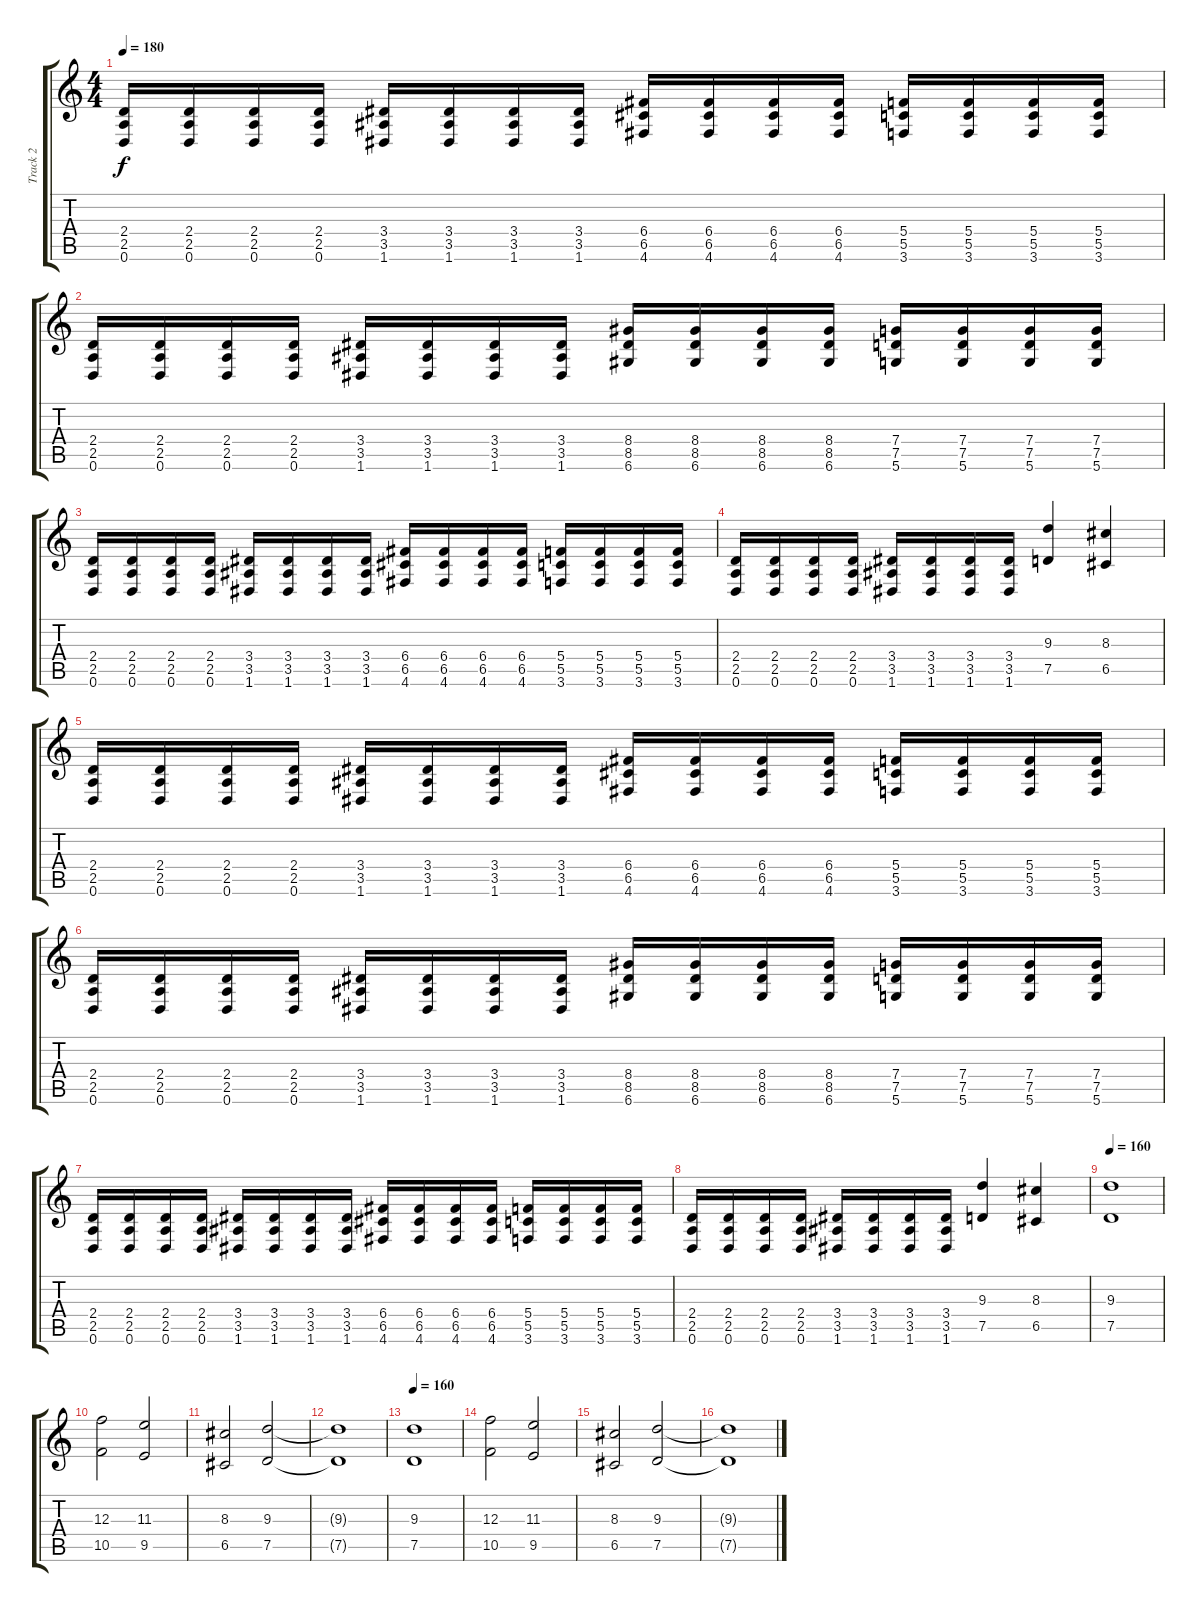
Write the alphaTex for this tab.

\track ("Track 2" "Track 2") {instrument distortionguitar}
\staff {score tabs}
\tuning (D4 A3 F3 C3 G2 D2) {hide}
\ts (4 4)
\tempo 180
\clef g2
\ks c
(2.4 2.5 0.6).16{dy f} (2.4 2.5 0.6).16 (2.4 2.5 0.6).16 (2.4 2.5 0.6).16 (3.4 3.5 1.6).16 (3.4 3.5 1.6).16 (3.4 3.5 1.6).16 (3.4 3.5 1.6).16 (6.4 6.5 4.6).16 (6.4 6.5 4.6).16 (6.4 6.5 4.6).16 (6.4 6.5 4.6).16 (5.4 5.5 3.6).16 (5.4 5.5 3.6).16 (5.4 5.5 3.6).16 (5.4 5.5 3.6).16 |
(2.4 2.5 0.6).16 (2.4 2.5 0.6).16 (2.4 2.5 0.6).16 (2.4 2.5 0.6).16 (3.4 3.5 1.6).16 (3.4 3.5 1.6).16 (3.4 3.5 1.6).16 (3.4 3.5 1.6).16 (8.4 8.5 6.6).16 (8.4 8.5 6.6).16 (8.4 8.5 6.6).16 (8.4 8.5 6.6).16 (7.4 7.5 5.6).16 (7.4 7.5 5.6).16 (7.4 7.5 5.6).16 (7.4 7.5 5.6).16 |
(2.4 2.5 0.6).16 (2.4 2.5 0.6).16 (2.4 2.5 0.6).16 (2.4 2.5 0.6).16 (3.4 3.5 1.6).16 (3.4 3.5 1.6).16 (3.4 3.5 1.6).16 (3.4 3.5 1.6).16 (6.4 6.5 4.6).16 (6.4 6.5 4.6).16 (6.4 6.5 4.6).16 (6.4 6.5 4.6).16 (5.4 5.5 3.6).16 (5.4 5.5 3.6).16 (5.4 5.5 3.6).16 (5.4 5.5 3.6).16 |
(2.4 2.5 0.6).16 (2.4 2.5 0.6).16 (2.4 2.5 0.6).16 (2.4 2.5 0.6).16 (3.4 3.5 1.6).16 (3.4 3.5 1.6).16 (3.4 3.5 1.6).16 (3.4 3.5 1.6).16 (9.3 7.5).4 (8.3 6.5).4 |
(2.4 2.5 0.6).16 (2.4 2.5 0.6).16 (2.4 2.5 0.6).16 (2.4 2.5 0.6).16 (3.4 3.5 1.6).16 (3.4 3.5 1.6).16 (3.4 3.5 1.6).16 (3.4 3.5 1.6).16 (6.4 6.5 4.6).16 (6.4 6.5 4.6).16 (6.4 6.5 4.6).16 (6.4 6.5 4.6).16 (5.4 5.5 3.6).16 (5.4 5.5 3.6).16 (5.4 5.5 3.6).16 (5.4 5.5 3.6).16 |
(2.4 2.5 0.6).16 (2.4 2.5 0.6).16 (2.4 2.5 0.6).16 (2.4 2.5 0.6).16 (3.4 3.5 1.6).16 (3.4 3.5 1.6).16 (3.4 3.5 1.6).16 (3.4 3.5 1.6).16 (8.4 8.5 6.6).16 (8.4 8.5 6.6).16 (8.4 8.5 6.6).16 (8.4 8.5 6.6).16 (7.4 7.5 5.6).16 (7.4 7.5 5.6).16 (7.4 7.5 5.6).16 (7.4 7.5 5.6).16 |
(2.4 2.5 0.6).16 (2.4 2.5 0.6).16 (2.4 2.5 0.6).16 (2.4 2.5 0.6).16 (3.4 3.5 1.6).16 (3.4 3.5 1.6).16 (3.4 3.5 1.6).16 (3.4 3.5 1.6).16 (6.4 6.5 4.6).16 (6.4 6.5 4.6).16 (6.4 6.5 4.6).16 (6.4 6.5 4.6).16 (5.4 5.5 3.6).16 (5.4 5.5 3.6).16 (5.4 5.5 3.6).16 (5.4 5.5 3.6).16 |
(2.4 2.5 0.6).16 (2.4 2.5 0.6).16 (2.4 2.5 0.6).16 (2.4 2.5 0.6).16 (3.4 3.5 1.6).16 (3.4 3.5 1.6).16 (3.4 3.5 1.6).16 (3.4 3.5 1.6).16 (9.3 7.5).4 (8.3 6.5).4 |
\tempo 160
(9.3 7.5).1{volume 8 balance 12} |
(12.3 10.5).2 (11.3 9.5).2 |
(8.3 6.5).2 (9.3 7.5).2 |
(9.3{t} 7.5{t}).1 |
\tempo 160
(9.3 7.5).1 |
(12.3 10.5).2 (11.3 9.5).2 |
(8.3 6.5).2 (9.3 7.5).2 |
(9.3{t} 7.5{t}).1
